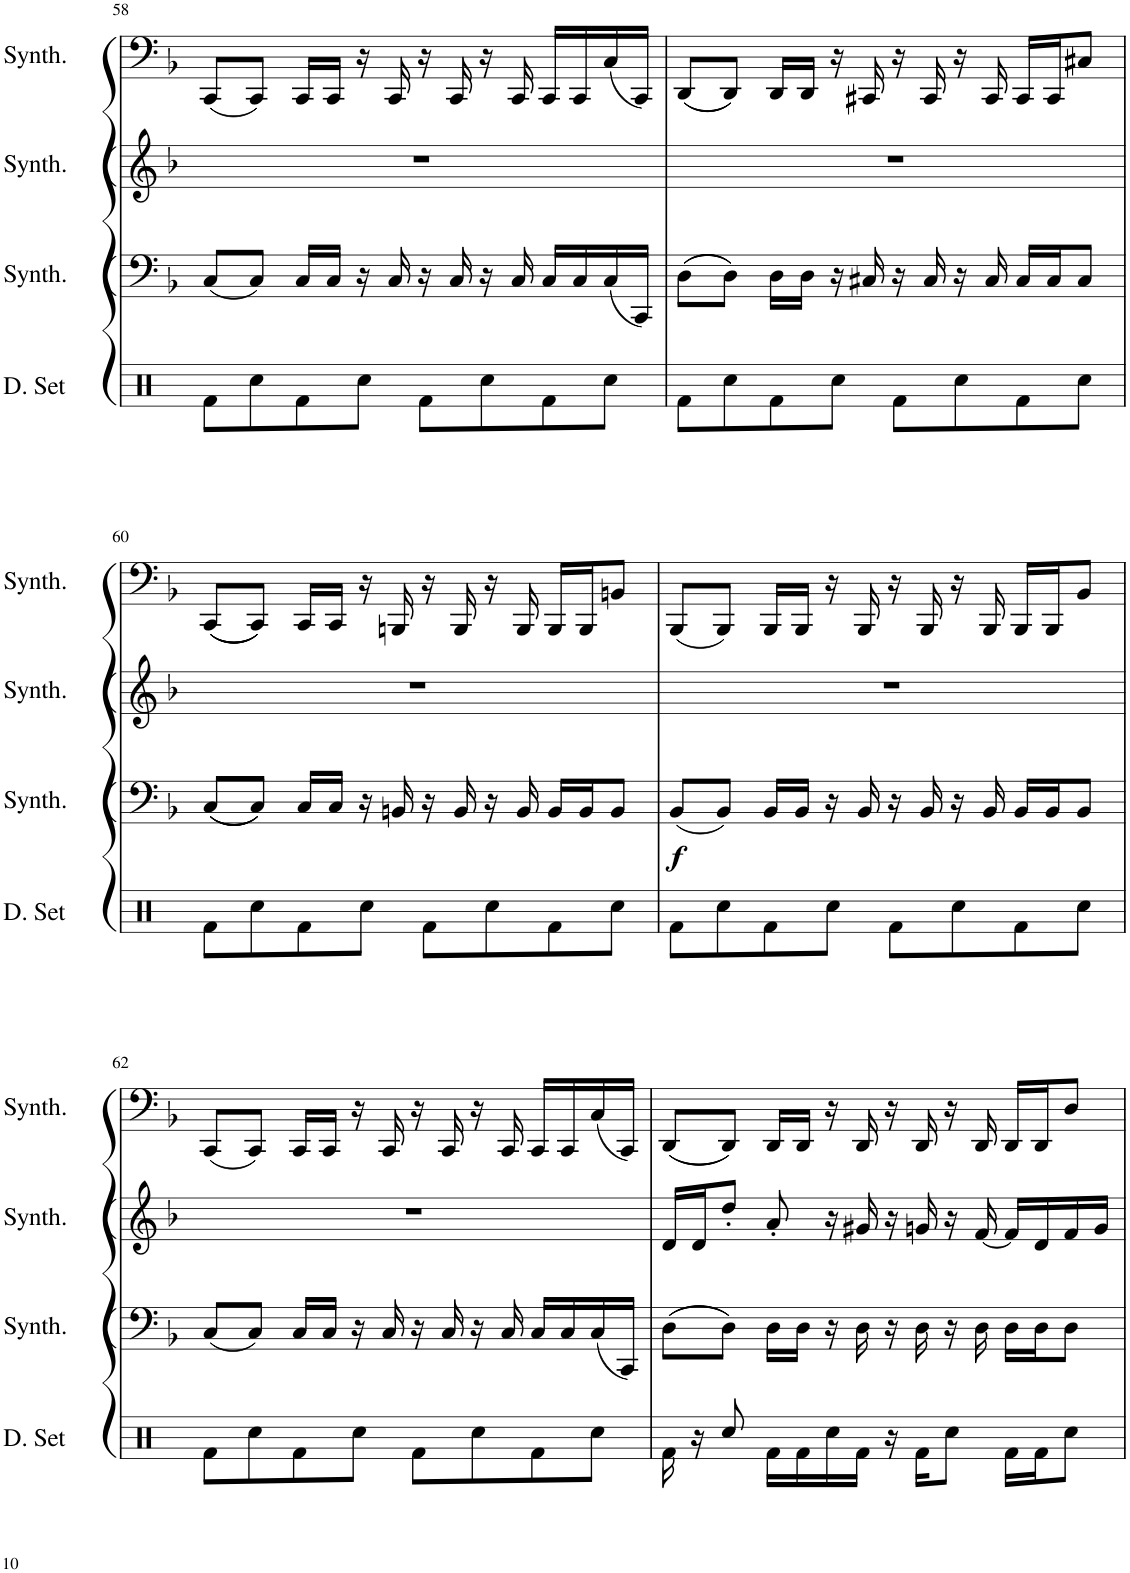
**kern	**kern	**dynam	**kern	**kern
*part4	*part3	*part3	*part2	*part1
*staff4	*staff3	*staff3	*staff2	*staff1
*I"Drumset	*I"Saw Synthesizer	*	*I"Square Synthesizer	*I"Square Synthesizer
*I'D. Set	*I'Synth.	*	*I'Synth.	*I'Synth.
!!LO:PB:g=z
*clefX	*clefF4	*	*clefG2	*clefF4
*k[]	*k[b-]	*	*k[b-]	*k[b-]
*M4/4	*M4/4	*	*M4/4	*M4/4
=58	=58	=58	=58	=58
8Rf\L	(8C/L	.	1r	(8CC/L
8Rcc\	8C/J)	.	.	8CC/J)
8Rf\	16C/LL	.	.	16CC/LL
.	16C/JJ	.	.	16CC/JJ
8Rcc\J	16r	.	.	16r
.	16C/	.	.	16CC/
8Rf\L	16r	.	.	16r
.	16C/	.	.	16CC/
8Rcc\	16r	.	.	16r
.	16C/	.	.	16CC/
8Rf\	16C/LL	.	.	16CC/LL
.	16C/	.	.	16CC/
8Rcc\J	(16C/	.	.	(16C/
.	16CC/JJ)	.	.	16CC/JJ)
=59	=59	=59	=59	=59
8Rf\L	((8D\L	.	1r	((8DD/L
8Rcc\	8D\J))	.	.	8DD/J))
8Rf\	16D\LL	.	.	16DD/LL
.	16D\JJ	.	.	16DD/JJ
8Rcc\J	16r	.	.	16r
.	16C#X/	.	.	16CC#X/
8Rf\L	16r	.	.	16r
.	16C#/	.	.	16CC#/
8Rcc\	16r	.	.	16r
.	16C#/	.	.	16CC#/
8Rf\	16C#/LL	.	.	16CC#/LL
.	16C#/J	.	.	16CC#/J
8Rcc\J	8C#/J	.	.	8C#X/J
!!LO:LB:g=z
=60	=60	=60	=60	=60
8Rf\L	(((8C/L	.	1r	(((8CC/L
8Rcc\	8C/J)))	.	.	8CC/J)))
8Rf\	16C/LL	.	.	16CC/LL
.	16C/JJ	.	.	16CC/JJ
8Rcc\J	16r	.	.	16r
.	16BBn/	.	.	16BBBn/
8Rf\L	16r	.	.	16r
.	16BB/	.	.	16BBB/
8Rcc\	16r	.	.	16r
.	16BB/	.	.	16BBB/
8Rf\	16BB/LL	.	.	16BBB/LL
.	16BB/J	.	.	16BBB/J
8Rcc\J	8BB/J	.	.	8BBn/J
=61	=61	=61	=61	=61
!	!	!LO:DY:b	!	!
8Rf\L	(8BB-/L	f	1r	(8BBB-/L
8Rcc\	8BB-/J)	.	.	8BBB-/J)
8Rf\	16BB-/LL	.	.	16BBB-/LL
.	16BB-/JJ	.	.	16BBB-/JJ
8Rcc\J	16r	.	.	16r
.	16BB-/	.	.	16BBB-/
8Rf\L	16r	.	.	16r
.	16BB-/	.	.	16BBB-/
8Rcc\	16r	.	.	16r
.	16BB-/	.	.	16BBB-/
8Rf\	16BB-/LL	.	.	16BBB-/LL
.	16BB-/J	.	.	16BBB-/J
8Rcc\J	8BB-/J	.	.	8BB-/J
!!LO:LB:g=z
=62	=62	=62	=62	=62
8Rf\L	(8C/L	.	1r	(8CC/L
8Rcc\	8C/J)	.	.	8CC/J)
8Rf\	16C/LL	.	.	16CC/LL
.	16C/JJ	.	.	16CC/JJ
8Rcc\J	16r	.	.	16r
.	16C/	.	.	16CC/
8Rf\L	16r	.	.	16r
.	16C/	.	.	16CC/
8Rcc\	16r	.	.	16r
.	16C/	.	.	16CC/
8Rf\	16C/LL	.	.	16CC/LL
.	16C/	.	.	16CC/
8Rcc\J	(16C/	.	.	(16C/
.	16CC/JJ)	.	.	16CC/JJ)
=63	=63	=63	=63	=63
16Rf\	((8D\L	.	16d/LL	((8DD/L
16r	.	.	16d/J	.
8Rcc/	8D\J))	.	8dd'/J	8DD/J))
16Rf\LL	16D\LL	.	8a'/	16DD/LL
16Rf\	16D\JJ	.	.	16DD/JJ
16Rcc\	16r	.	16r	16r
16Rf\JJ	16D\	.	16g#X/	16DD/
16r	16r	.	16r	16r
16Rf\KL	16D\	.	16gn/	16DD/
8Rcc\J	16r	.	16r	16r
.	16D\	.	[16f/	16DD/
16Rf\LL	16D\LL	.	16f/LL]	16DD/LL
16Rf\J	16D\J	.	16d/	16DD/J
8Rcc\J	8D\J	.	16f/	8D/J
.	.	.	16g/JJ	.
=	=	=	=	=
*-	*-	*-	*-	*-
